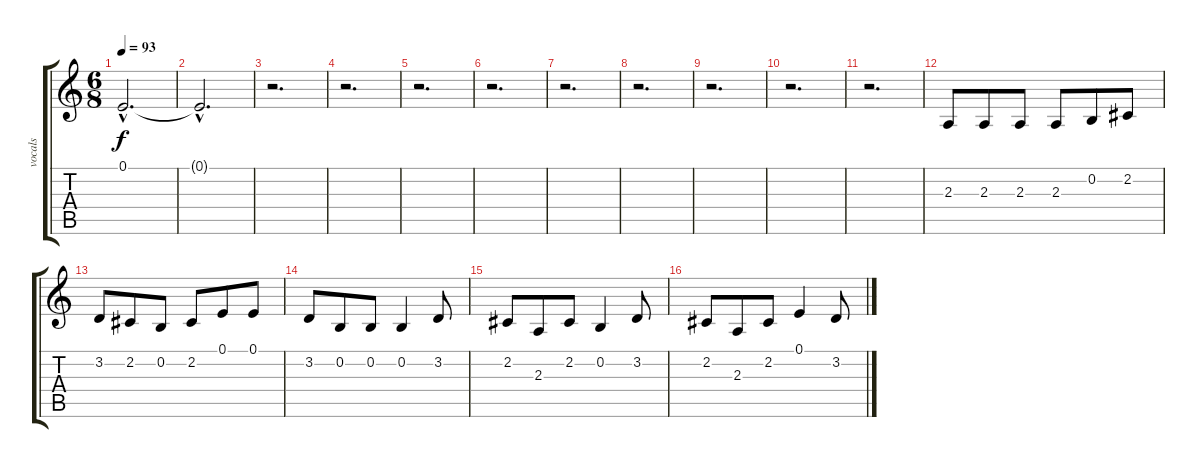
\track ("vocals" "vocals") {instrument oboe}
\staff {score tabs}
\tuning (E4 B3 G3 D3 A2 E2) {hide}
\ts (6 8)
\tempo 93
\clef g2
\ks c
0.1{hac}.2{d dy f} |
0.1{hac t}.2{d} |
r.2{d} |
r.2{d} |
r.2{d} |
r.2{d} |
r.2{d} |
r.2{d} |
r.2{d} |
r.2{d} |
r.2{d} |
2.3.8 2.3.8 2.3.8 2.3.8 0.2.8 2.2.8 |
3.2.8 2.2.8 0.2.8 2.2.8 0.1.8 0.1.8 |
3.2.8 0.2.8 0.2.8 0.2.4 3.2.8 |
2.2.8 2.3.8 2.2.8 0.2.4 3.2.8 |
2.2.8 2.3.8 2.2.8 0.1.4 3.2.8
